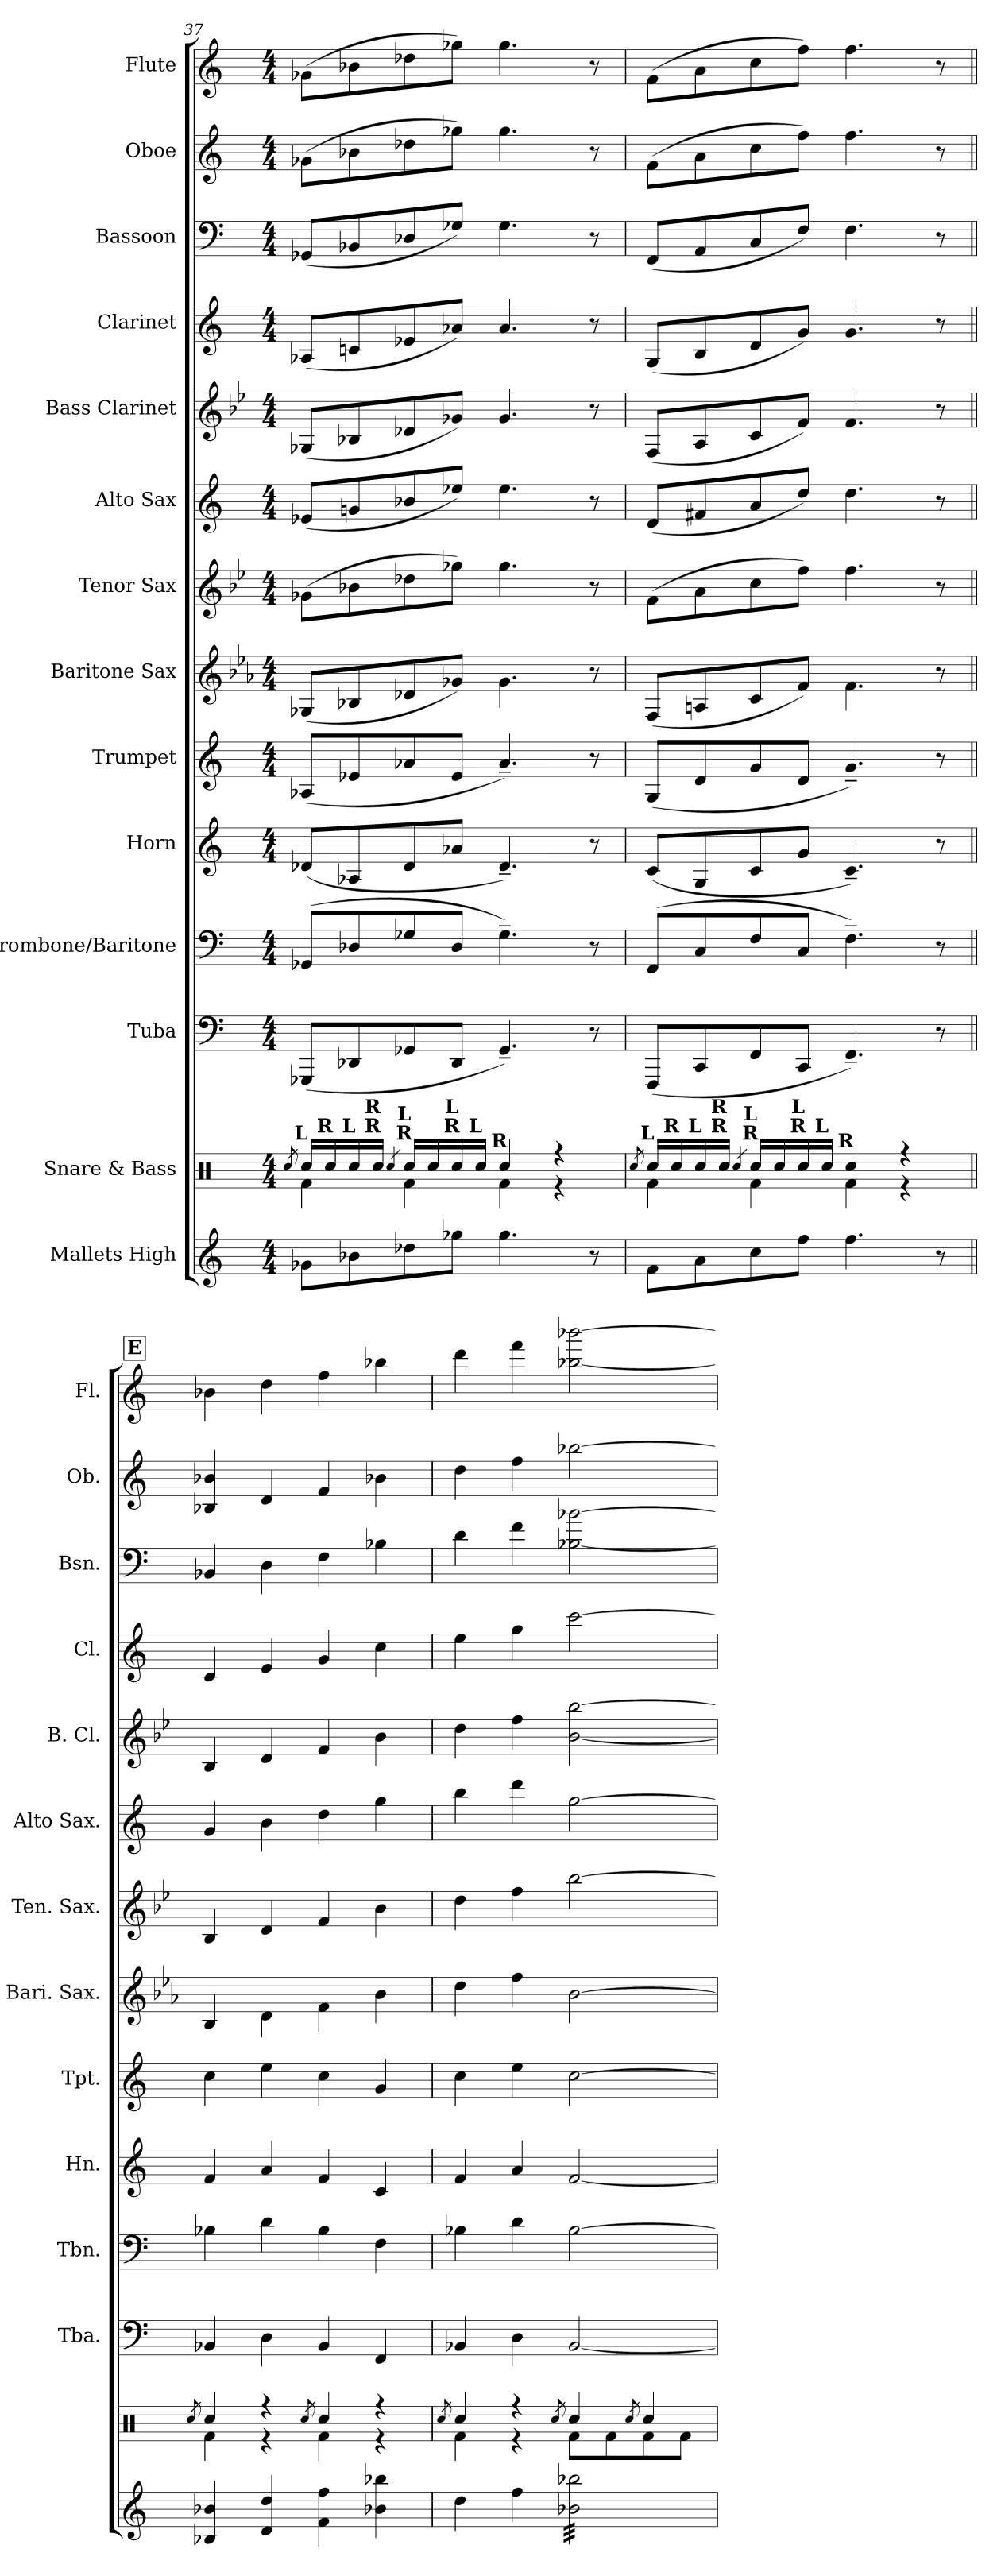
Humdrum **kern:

**kern	**kern	**kern	**kern	**kern	**kern	**kern	**kern	**kern	**kern	**kern	**kern	**kern	**kern
*part14	*part13	*part12	*part11	*part10	*part9	*part8	*part7	*part6	*part5	*part4	*part3	*part2	*part1
*staff14	*staff13	*staff12	*staff11	*staff10	*staff9	*staff8	*staff7	*staff6	*staff5	*staff4	*staff3	*staff2	*staff1
*I"Mallets High	*I"Snare & Bass	*I"Tuba	*I"Trombone/Baritone	*I"Horn	*I"Trumpet	*I"Baritone Sax	*I"Tenor Sax	*I"Alto Sax	*I"Bass Clarinet	*I"Clarinet	*I"Bassoon	*I"Oboe	*I"Flute
*	*	*I'Tba.	*I'Tbn.	*I'Hn.	*I'Tpt.	*I'Bari. Sax.	*I'Ten. Sax.	*I'Alto Sax.	*I'B. Cl.	*I'Cl.	*I'Bsn.	*I'Ob.	*I'Fl.
*clefG2	*clefX	*clefF4	*clefF4	*clefG2	*clefG2	*clefG2	*clefG2	*clefG2	*clefG2	*clefG2	*clefF4	*clefG2	*clefG2
*	*	*	*	*ITrd4c7	*ITrd1c2	*ITrd12c21	*ITrd8c14	*ITrd5c9	*ITrd8c14	*ITrd1c2	*	*	*
*k[]	*k[]	*k[]	*k[]	*k[b-]	*k[b-e-]	*k[b-e-a-]	*k[b-e-]	*k[b-e-a-]	*k[b-e-]	*k[b-e-]	*k[]	*k[]	*k[]
*M4/4	*M4/4	*M4/4	*M4/4	*M4/4	*M4/4	*M4/4	*M4/4	*M4/4	*M4/4	*M4/4	*M4/4	*M4/4	*M4/4
=37	=37	=37	=37	=37	=37	=37	=37	=37	=37	=37	=37	=37	=37
.	8qRcci/	.	.	.	.	.	.	.	.	.	.	.	.
*	*^	*	*	*	*	*	*	*	*	*	*	*	*
!	!LO:TX:a:B:cj:t=L	!	!	!	!	!	!	!	!	!	!	!	!	!
8g-Xi\L	16Rcci/LL	4Rfi\	(8GGG-Xi/L	(8GG-Xi/L	(8G-Xi/L	(8G-Xi/L	(8GG-Xi/L	(8G-Xi\L	(8G-Xi/L	(8GG-Xi/L	(8G-Xi/L	(8GG-Xi/L	(8g-Xi\L	(8g-Xi\L
!	!LO:TX:a:B:cj:t=R	!	!	!	!	!	!	!	!	!	!	!	!	!
.	16Rcci/	.	.	.	.	.	.	.	.	.	.	.	.	.
!	!LO:TX:a:B:cj:t=L	!	!	!	!	!	!	!	!	!	!	!	!	!
8b-Xi\	16Rcci/	.	8DD-Xi/	8D-Xi/	8D-Xi/	8d-Xi/	8BB-Xi/	8B-Xi\	8B-Xi/	8BB-Xi/	8B-Xi/	8BB-Xi/	8b-Xi\	8b-Xi\
!	!LO:TX:a:B:cj:t=R	!	!	!	!	!	!	!	!	!	!	!	!	!
!	!LO:TX:a:B:cj:t=R	!	!	!	!	!	!	!	!	!	!	!	!	!
.	16Rcci/JJ	.	.	.	.	.	.	.	.	.	.	.	.	.
.	4qRcci/	.	.	.	.	.	.	.	.	.	.	.	.	.
!	!LO:TX:a:B:cj:t=R	!	!	!	!	!	!	!	!	!	!	!	!	!
!	!LO:TX:a:B:cj:t=L	!	!	!	!	!	!	!	!	!	!	!	!	!
8dd-Xi\	16Rcci/LL	4Rfi\	8GG-Xi/	8G-Xi/	8G-i/	8g-Xi/	8D-Xi/	8d-Xi\	8d-Xi/	8D-Xi/	8d-Xi/	8D-Xi/	8dd-Xi\	8dd-Xi\
.	16Rcci/	.	.	.	.	.	.	.	.	.	.	.	.	.
!	!LO:TX:a:B:cj:t=R	!	!	!	!	!	!	!	!	!	!	!	!	!
!	!LO:TX:a:B:cj:t=L	!	!	!	!	!	!	!	!	!	!	!	!	!
8gg-Xi\J	16Rcci/	.	8DD-i/J	8D-i/J	8d-Xi/J	8d-i/J	8G-Xi/J)	8g-Xi\J)	8g-Xi/J)	8G-Xi/J)	8g-Xi/J)	8G-Xi/J)	8gg-Xi\J)	8gg-Xi\J)
!	!LO:TX:a:B:cj:t=L	!	!	!	!	!	!	!	!	!	!	!	!	!
.	16Rcci/JJ	.	.	.	.	.	.	.	.	.	.	.	.	.
!	!LO:TX:a:B:cj:t=R	!	!	!	!	!	!	!	!	!	!	!	!	!
4.gg-i\	4Rcci/	4Rfi\	4.GG-~i/)	4.G-~i\)	4.G-~i/)	4.g-~i/)	4.G-i\	4.g-i\	4.g-i\	4.G-i/	4.g-i/	4.G-i\	4.gg-i\	4.gg-i\
.	4r	4r	.	.	.	.	.	.	.	.	.	.	.	.
8r	.	.	8r	8r	8r	8r	8r	8r	8r	8r	8r	8r	8r	8r
=38	=38	=38	=38	=38	=38	=38	=38	=38	=38	=38	=38	=38	=38	=38
.	8qRcci/	.	.	.	.	.	.	.	.	.	.	.	.	.
!	!LO:TX:a:B:cj:t=L	!	!	!	!	!	!	!	!	!	!	!	!	!
8fi\L	16Rcci/LL	4Rfi\	(8FFFi/L	(8FFi/L	(8Fi/L	(8Fi/L	(8FFi/L	(8Fi\L	(8Fi/L	(8FFi/L	(8Fi/L	(8FFi/L	(8fi\L	(8fi\L
!	!LO:TX:a:B:cj:t=R	!	!	!	!	!	!	!	!	!	!	!	!	!
.	16Rcci/	.	.	.	.	.	.	.	.	.	.	.	.	.
!	!LO:TX:a:B:cj:t=L	!	!	!	!	!	!	!	!	!	!	!	!	!
8ai\	16Rcci/	.	8CCi/	8Ci/	8Ci/	8ci/	8AAni/	8Ai\	8Ani/	8AAi/	8Ai/	8AAi/	8ai\	8ai\
!	!LO:TX:a:B:cj:t=R	!	!	!	!	!	!	!	!	!	!	!	!	!
!	!LO:TX:a:B:cj:t=R	!	!	!	!	!	!	!	!	!	!	!	!	!
.	16Rcci/JJ	.	.	.	.	.	.	.	.	.	.	.	.	.
.	4qRcci/	.	.	.	.	.	.	.	.	.	.	.	.	.
!	!LO:TX:a:B:cj:t=R	!	!	!	!	!	!	!	!	!	!	!	!	!
!	!LO:TX:a:B:cj:t=L	!	!	!	!	!	!	!	!	!	!	!	!	!
8cci\	16Rcci/LL	4Rfi\	8FFi/	8Fi/	8Fi/	8fi/	8Ci/	8ci\	8ci/	8Ci/	8ci/	8Ci/	8cci\	8cci\
.	16Rcci/	.	.	.	.	.	.	.	.	.	.	.	.	.
!	!LO:TX:a:B:cj:t=R	!	!	!	!	!	!	!	!	!	!	!	!	!
!	!LO:TX:a:B:cj:t=L	!	!	!	!	!	!	!	!	!	!	!	!	!
8ffi\J	16Rcci/	.	8CCi/J	8Ci/J	8ci/J	8ci/J	8Fi/J)	8fi\J)	8fi/J)	8Fi/J)	8fi/J)	8Fi/J)	8ffi\J)	8ffi\J)
!	!LO:TX:a:B:cj:t=L	!	!	!	!	!	!	!	!	!	!	!	!	!
.	16Rcci/JJ	.	.	.	.	.	.	.	.	.	.	.	.	.
!	!LO:TX:a:B:cj:t=R	!	!	!	!	!	!	!	!	!	!	!	!	!
4.ffi\	4Rcci/	4Rfi\	4.FF~i/)	4.F~i\)	4.F~i/)	4.f~i/)	4.Fi\	4.fi\	4.fi\	4.Fi/	4.fi/	4.Fi\	4.ffi\	4.ffi\
.	4r	4r	.	.	.	.	.	.	.	.	.	.	.	.
8r	.	.	8r	8r	8r	8r	8r	8r	8r	8r	8r	8r	8r	8r
!!LO:PB:g=z
!!LO:REH:place=s1:B:color=#000000:enc=box:fs=10.5701:t=E
=39||	=39||	=39||	=39||	=39||	=39||	=39||	=39||	=39||	=39||	=39||	=39||	=39||	=39||	=39||
.	8qRcci/	.	.	.	.	.	.	.	.	.	.	.	.	.
4B-Xi/ 4b-Xi	4Rcci/	4Rfi\	4BB-Xi/	4B-Xi\	4B-i/	4b-i\	4BB-i/	4BB-i/	4B-i/	4BB-i/	4B-i/	4BB-Xi/	4B-Xi/ 4b-Xi	4b-Xi\
4di/ 4ddi	4r	4r	4Di\	4di\	4di/	4ddi\	4Di\	4Di/	4di\	4Di/	4di/	4Di\	4di/	4ddi\
.	8qRcci/	.	.	.	.	.	.	.	.	.	.	.	.	.
4fi\ 4ffi	4Rcci/	4Rfi\	4BB-i/	4B-i\	4B-i/	4b-i\	4Fi\	4Fi/	4fi\	4Fi/	4fi/	4Fi\	4fi/	4ffi\
4b-Xi\ 4bb-Xi	4r	4r	4FFi/	4Fi\	4Fi/	4fi/	4B-i\	4B-i\	4b-i\	4B-i\	4b-i\	4B-Xi\	4b-Xi\	4bb-Xi\
=40	=40	=40	=40	=40	=40	=40	=40	=40	=40	=40	=40	=40	=40	=40
.	8qRcci/	.	.	.	.	.	.	.	.	.	.	.	.	.
4ddi\	4Rcci/	4Rfi\	4BB-Xi/	4B-Xi\	4B-i/	4b-i\	4di\	4di\	4ddi\	4di\	4ddi\	4di\	4ddi\	4dddi\
4ffi\	4r	4r	4Di\	4di\	4di/	4ddi\	4fi\	4fi\	4ffi\	4fi\	4ffi\	4fi\	4ffi\	4fffi\
.	8qRcci/	.	.	.	.	.	.	.	.	.	.	.	.	.
*tremolo	*	*	*	*	*	*	*	*	*	*	*	*	*	*
32b-Xi\ 32bb-XiLLL	4Rcci/	8Rfi\L	[<2BB-i/	[>2B-i\	[<2B-i/	[>2b-i\	[>2B-i\	[>2b-i\	[>2b-i\	[<2B-i\ [>2b-i	[>2bb-i\	[<2B-Xi\ [>2b-Xi	[>2bb-Xi\	[<2bb-Xi\ [>2bbb-Xi
32b-Xi\ 32bb-Xi	.	.	.	.	.	.	.	.	.	.	.	.	.	.
32b-Xi\ 32bb-Xi	.	.	.	.	.	.	.	.	.	.	.	.	.	.
32b-Xi\ 32bb-Xi	.	.	.	.	.	.	.	.	.	.	.	.	.	.
32b-Xi\ 32bb-Xi	.	8Rfi\	.	.	.	.	.	.	.	.	.	.	.	.
32b-Xi\ 32bb-Xi	.	.	.	.	.	.	.	.	.	.	.	.	.	.
32b-Xi\ 32bb-Xi	.	.	.	.	.	.	.	.	.	.	.	.	.	.
32b-Xi\ 32bb-Xi	.	.	.	.	.	.	.	.	.	.	.	.	.	.
.	8qRcci/	.	.	.	.	.	.	.	.	.	.	.	.	.
32b-Xi\ 32bb-Xi	4Rcci/	8Rfi\	.	.	.	.	.	.	.	.	.	.	.	.
32b-Xi\ 32bb-Xi	.	.	.	.	.	.	.	.	.	.	.	.	.	.
32b-Xi\ 32bb-Xi	.	.	.	.	.	.	.	.	.	.	.	.	.	.
32b-Xi\ 32bb-Xi	.	.	.	.	.	.	.	.	.	.	.	.	.	.
32b-Xi\ 32bb-Xi	.	8Rfi\J	.	.	.	.	.	.	.	.	.	.	.	.
32b-Xi\ 32bb-Xi	.	.	.	.	.	.	.	.	.	.	.	.	.	.
32b-Xi\ 32bb-Xi	.	.	.	.	.	.	.	.	.	.	.	.	.	.
32b-Xi\ 32bb-XiJJJ	.	.	.	.	.	.	.	.	.	.	.	.	.	.
*Xtremolo	*	*	*	*	*	*	*	*	*	*	*	*	*	*
*	*v	*v	*	*	*	*	*	*	*	*	*	*	*	*
=	=	=	=	=	=	=	=	=	=	=	=	=	=
*-	*-	*-	*-	*-	*-	*-	*-	*-	*-	*-	*-	*-	*-
